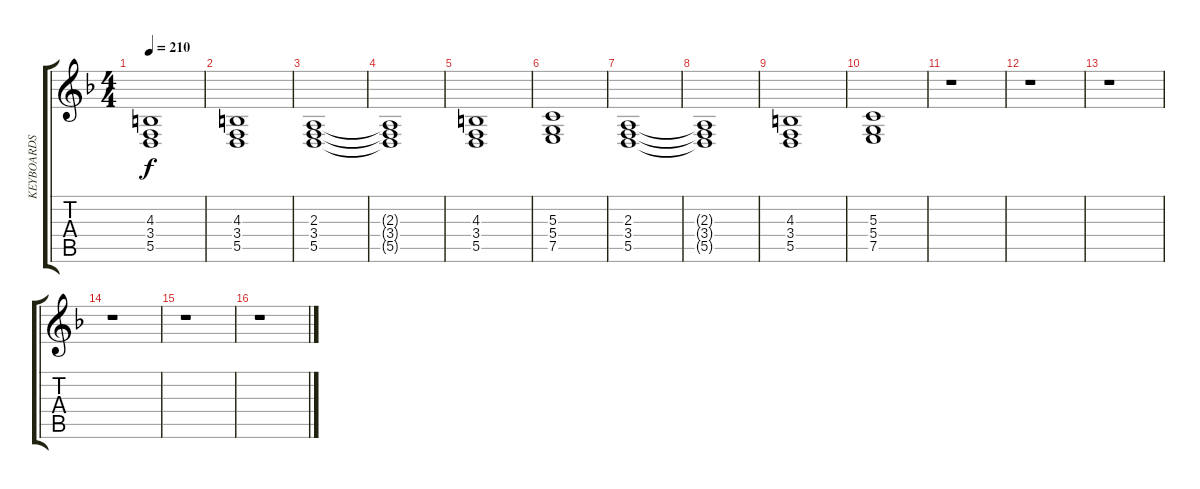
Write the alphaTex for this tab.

\track ("KEYBOARDS" "KEYBOARDS") {instrument reedorgan}
\staff {score tabs}
\tuning (E4 B3 G3 D3 A2 E2) {hide}
\ts (4 4)
\tempo 210
\clef g2
\ks f
(4.3 3.4 5.5).1{dy f} |
(4.3 3.4 5.5).1 |
(2.3 3.4 5.5).1 |
(2.3{t} 3.4{t} 5.5{t}).1 |
(4.3 3.4 5.5).1 |
(5.3 5.4 7.5).1 |
(2.3 3.4 5.5).1 |
(2.3{t} 3.4{t} 5.5{t}).1 |
(4.3 3.4 5.5).1 |
(5.3 5.4 7.5).1 |
r.1 |
r.1 |
r.1 |
r.1 |
r.1 |
r.1
